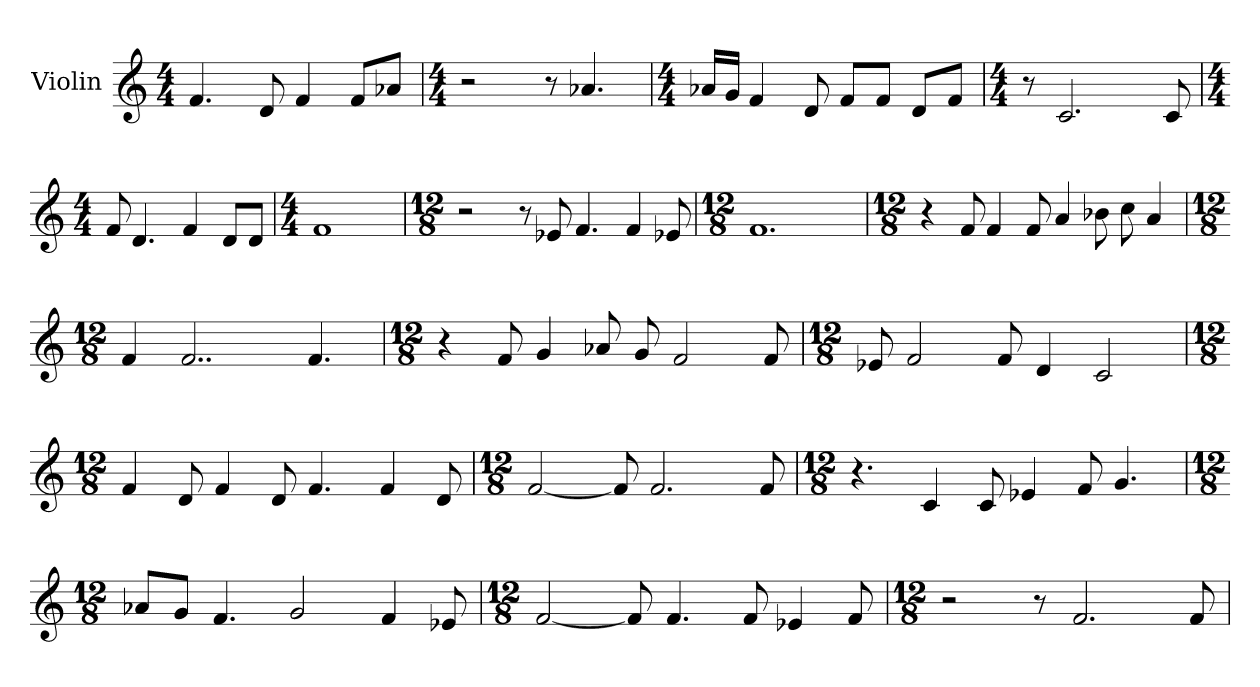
**kern
*part1
*staff1
*I"Violin
*I'Vln
*M4/4
=
4.f
8d
4f
8fL
8a-XJ
=
*M4/4
2r
8r
4.a-X
=
*M4/4
16a-XLL
16gJJ
4f
8d
8fL
8fJ
8dL
8fJ
=
*M4/4
8r
2.c
8c
=
*M4/4
8f
4.d
4f
8dL
8dJ
=
*M4/4
1f
=
*M12/8
2r
8r
8e-X
4.f
4f
8e-X
=
*M12/8
1.f
=
*M12/8
4r
8f
4f
8f
4a
8b-X
8cc
4a
=
*M12/8
4f
2..f
4.f
=
*M12/8
4r
8f
4g
8a-X
8g
2f
8f
=
*M12/8
8e-X
2f
8f
4d
2c
=
*M12/8
4f
8d
4f
8d
4.f
4f
8d
=
*M12/8
[2f
8f]
2.f
8f
=
*M12/8
4.r
4c
8c
4e-X
8f
4.g
=
*M12/8
8a-XL
8gJ
4.f
2g
4f
8e-X
=
*M12/8
[2f
8f]
4.f
8f
4e-X
8f
=
*M12/8
2r
8r
2.f
8f
=
*-
